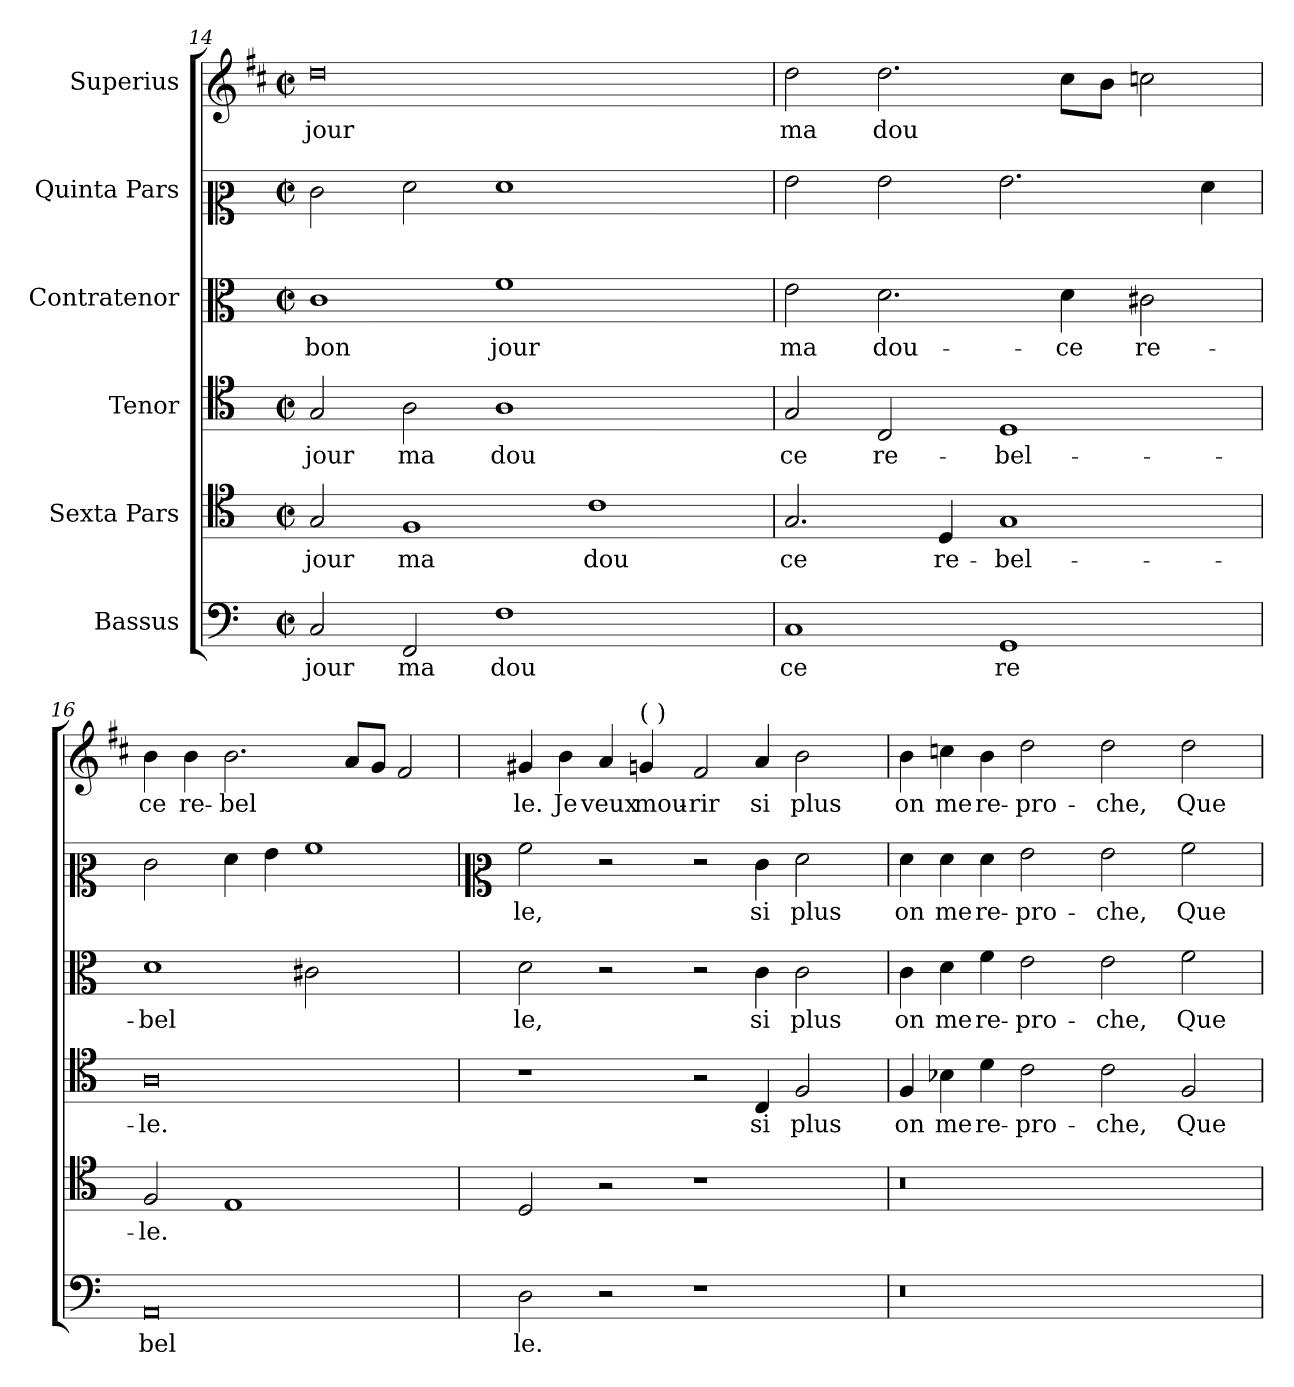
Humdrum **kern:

**kern	**text	**kern	**text	**kern	**text	**kern	**text	**kern	**text	**kern	**text
*part6	*part6	*part5	*part5	*part4	*part4	*part3	*part3	*part2	*part2	*part1	*part1
*staff6	*staff6	*staff5	*staff5	*staff4	*staff4	*staff3	*staff3	*staff2	*staff2	*staff1	*staff1
*I"Bassus	*	*I"Sexta Pars	*	*I"Tenor	*	*I"Contratenor	*	*I"Quinta Pars	*	*I"Superius	*
*clefF4	*	*clefC4	*	*clefC4	*	*clefC3	*	*clefC2	*	*clefG2	*
*	*	*	*	*	*	*	*	*	*	*ITrd1c2	*
*k[]	*	*k[]	*	*k[]	*	*k[]	*	*k[]	*	*k[]	*
*C:	*	*C:	*	*C:	*	*C:	*	*C:	*	*C:	*
*M4/2	*	*M4/2	*	*M4/2	*	*M4/2	*	*M4/2	*	*M4/2	*
*met(c|)	*	*met(c|)	*	*met(c|)	*	*met(c|)	*	*met(c|)	*	*met(c|)	*
=14	=14	=14	=14	=14	=14	=14	=14	=14	=14	=14	=14
!	!LO:LY:b	!	!LO:LY:b	!	!LO:LY:b	!	!LO:LY:b	!	!	!	!LO:LY:b
2C	jour	2G	jour	2G	jour	1c	bon	2e	.	0cc	jour
!	!LO:LY:b	!	!LO:LY:b	!	!LO:LY:b	!	!	!	!	!	!
2FF	ma	1F	ma	2A	ma	.	.	2f	.	.	.
!	!LO:LY:b	!	!	!	!LO:LY:b	!	!LO:LY:b	!	!	!	!
1F	dou	.	.	1A	dou	1f	jour	1f	.	.	.
!	!	!	!LO:LY:b	!	!	!	!	!	!	!	!
.	.	1c	dou	.	.	.	.	.	.	.	.
2ryy	.	.	.	2ryy	.	2ryy	.	2ryy	.	2ryy	.
=15	=15	=15	=15	=15	=15	=15	=15	=15	=15	=15	=15
!	!LO:LY:b	!	!LO:LY:b	!	!LO:LY:b	!	!LO:LY:b	!	!	!	!LO:LY:b
1C	ce	2.G	ce	2G	ce	2e	ma	2g	.	2cc	ma
!	!	!	!	!	!LO:LY:b	!	!LO:LY:b	!	!	!	!LO:LY:b
.	.	.	.	2C	re-	2.d	dou-	2g	.	2.cc	dou
!	!	!	!LO:LY:b	!	!	!	!	!	!	!	!
.	.	4D	re-	.	.	.	.	.	.	.	.
!	!LO:LY:b	!	!LO:LY:b	!	!LO:LY:b	!	!	!	!	!	!
1GG	re	1G	-bel-	1D	-bel-	.	.	2.g	.	.	.
!	!	!	!	!	!	!	!LO:LY:b	!	!	!	!
.	.	.	.	.	.	4d	-ce	.	.	8bL	.
.	.	.	.	.	.	.	.	.	.	8aJ	.
!	!	!	!	!	!	!	!LO:LY:b	!	!	!	!
.	.	.	.	.	.	2c#X	re-	.	.	2b-X	.
.	.	.	.	.	.	.	.	4f	.	.	.
=16	=16	=16	=16	=16	=16	=16	=16	=16	=16	=16	=16
!	!LO:LY:b	!	!LO:LY:b	!	!LO:LY:b	!	!LO:LY:b	!	!	!	!LO:LY:b
0AA	bel	2F	-le.	0A	-le.	1d	-bel	2e	.	4a	ce
!	!	!	!	!	!	!	!	!	!	!	!LO:LY:b
.	.	.	.	.	.	.	.	.	.	4a	re-
!	!	!	!	!	!	!	!	!	!	!	!LO:LY:b
.	.	1E	.	.	.	.	.	4f	.	2.a	-bel
.	.	.	.	.	.	.	.	4g	.	.	.
.	.	.	.	.	.	2c#X	.	1a	.	.	.
.	.	.	.	.	.	.	.	.	.	8gL	.
.	.	.	.	.	.	.	.	.	.	8fJ	.
.	.	2ryy	.	.	.	2ryy	.	.	.	2e	.
!!LO:LB:g=z
=17	=17	=17	=17	=17	=17	=17	=17	=17	=17	=17	=17
*	*	*	*	*	*	*	*	*clefC2	*	*	*
!	!LO:LY:b	!	!	!	!	!	!LO:LY:b	!	!LO:LY:b	!	!LO:LY:b
*	*	*	*	*	*	*	*	*	*	*^	*
2D	le.	2D	.	1r	.	2d	le,	2a	le,	4f#X	2ryy	le.
!	!	!	!	!	!	!	!	!	!	!	!	!LO:LY:b
.	.	.	.	.	.	.	.	.	.	4a	.	Je
!	!	!	!	!	!	!	!	!	!	!	!	!LO:LY:b
2r	.	2r	.	.	.	2r	.	2r	.	4g	2ryy	veux
!	!	!	!	!	!	!	!	!	!	!LO:TX:a:t=(  )	!	!
!	!	!	!	!	!	!	!	!	!	!	!	!LO:LY:b
.	.	.	.	.	.	.	.	.	.	4f	.	mou-
!	!	!	!	!	!	!	!	!	!	!	!	!LO:LY:b
1r	.	1r	.	2r	.	2r	.	2r	.	2e	2ryy	-rir
!	!	!	!	!	!LO:LY:b	!	!LO:LY:b	!	!LO:LY:b	!	!	!LO:LY:b
.	.	.	.	4C	si	4c	si	4e	si	4g	4ryy	si
!	!	!	!	!	!LO:LY:b	!	!LO:LY:b	!	!LO:LY:b	!	!	!LO:LY:b
.	.	.	.	2F	plus	2c	plus	2f	plus	2a	8ryy	plus
.	.	.	.	.	.	.	.	.	.	.	8ryy	.
4ryy	.	4ryy	.	.	.	.	.	.	.	.	4ryy	.
=17	=17	=17	=17	=17	=17	=17	=17	=17	=17	=17	=17	=17
!	!	!	!	!	!LO:LY:b	!	!LO:LY:b	!	!LO:LY:b	!	!	!LO:LY:b
0r	.	0r	.	4F	on	4c	on	4f	on	4a	2ryy	on
!	!	!	!	!	!LO:LY:b	!	!LO:LY:b	!	!LO:LY:b	!	!	!LO:LY:b
.	.	.	.	4B-X	me	4d	me	4f	me	4b-X	.	me
!	!	!	!	!	!LO:LY:b	!	!LO:LY:b	!	!LO:LY:b	!	!	!LO:LY:b
.	.	.	.	4d	re-	4f	re-	4f	re-	4a	2ryy	re-
!	!	!	!	!	!LO:LY:b	!	!LO:LY:b	!	!LO:LY:b	!	!	!LO:LY:b
.	.	.	.	2c	-pro-	2e	-pro-	2g	-pro-	2cc	.	-pro-
.	.	.	.	.	.	.	.	.	.	.	2ryy	.
!	!	!	!	!	!LO:LY:b	!	!LO:LY:b	!	!LO:LY:b	!	!	!LO:LY:b
.	.	.	.	2c	-che,	2e	-che,	2g	-che,	2cc	.	-che,
.	.	.	.	.	.	.	.	.	.	.	2ryy	.
!	!	!	!	!	!LO:LY:b	!	!LO:LY:b	!	!LO:LY:b	!	!	!LO:LY:b
.	.	.	.	2F	Que	2f	Que	2a	Que	2cc	.	Que
4ryy	.	4ryy	.	.	.	.	.	.	.	.	4ryy	.
*	*	*	*	*	*	*	*	*	*	*v	*v	*
=	=	=	=	=	=	=	=	=	=	=	=
*-	*-	*-	*-	*-	*-	*-	*-	*-	*-	*-	*-
